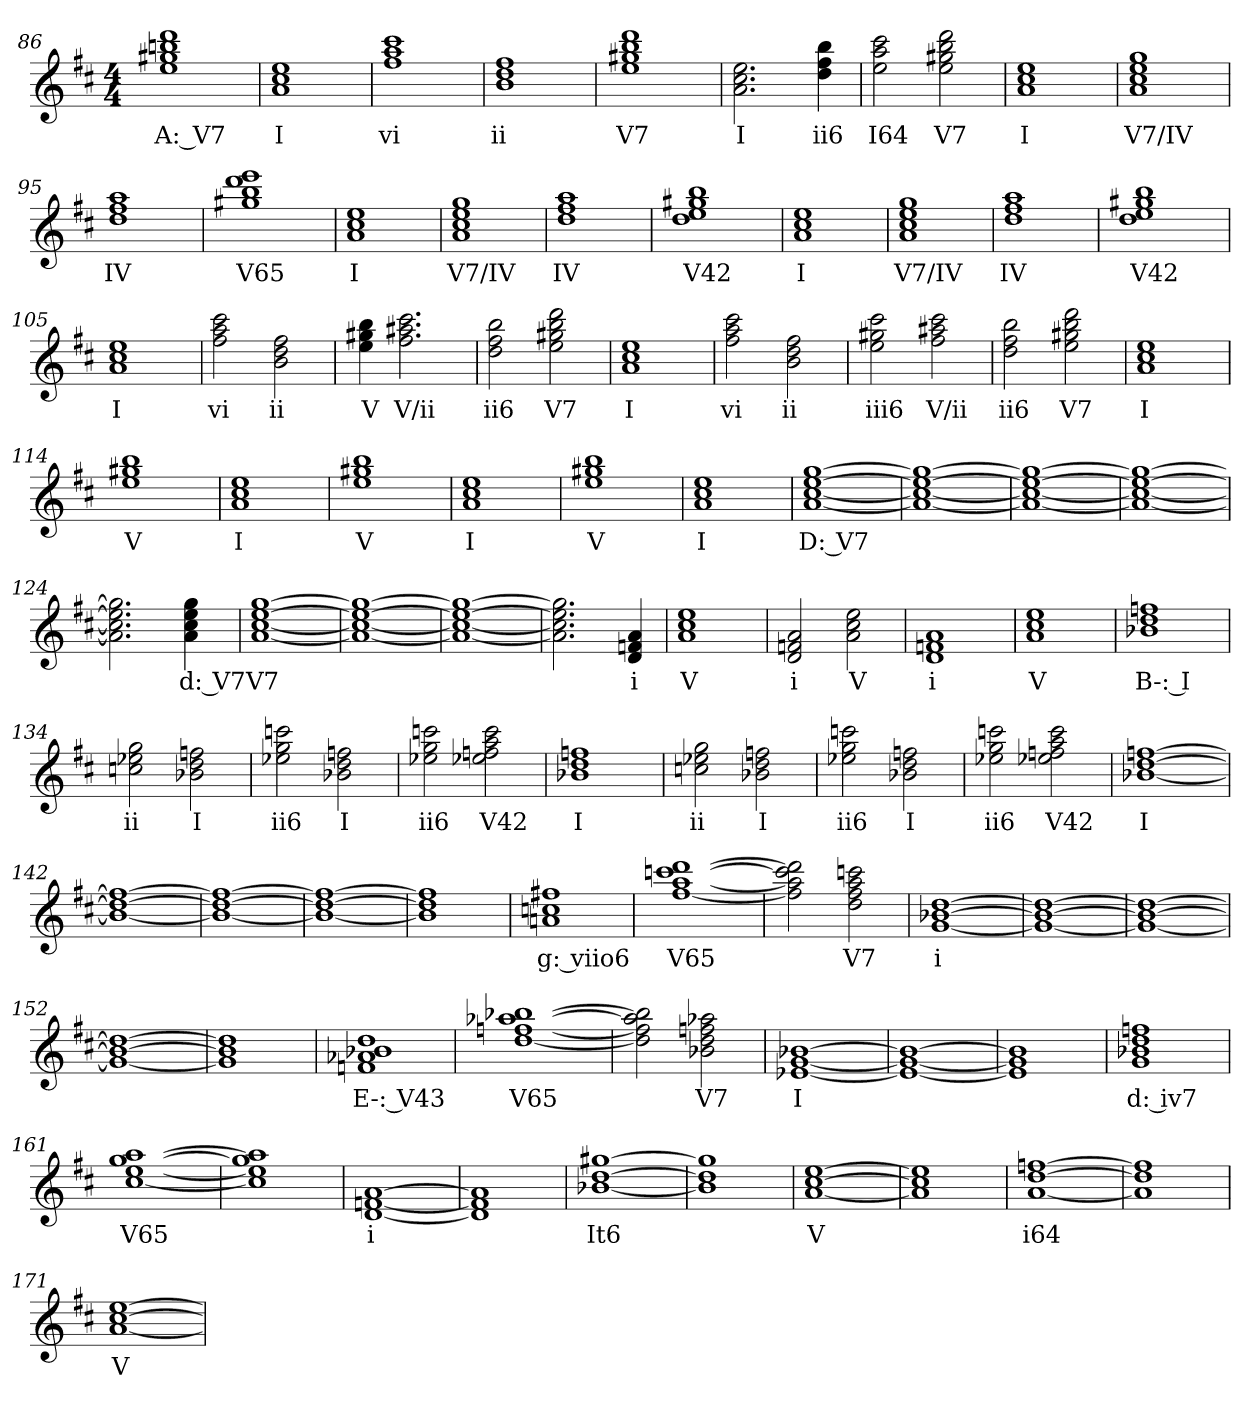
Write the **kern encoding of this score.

**kern	**text
*part1	*part1
*staff1	*staff1
*k[f#c#]	*
*D:	*
*M4/4	*
=86	=86
1ee 1gg#X 1bbn 1ddd	A: V7
=87	=87
1a 1cc# 1ee	I
=88	=88
1ff# 1aa 1ccc#	vi
=89	=89
1b 1dd 1ff#	ii
=90	=90
1ee 1gg#X 1bb 1ddd	V7
=91	=91
2.a 2.cc# 2.ee	I
4dd 4ff# 4bb	ii6
=92	=92
2ee 2aa 2ccc#	I64
2ee 2gg#X 2bb 2ddd	V7
=93	=93
1a 1cc# 1ee	I
=94	=94
1a 1cc# 1ee 1gg	V7/IV
=95	=95
1dd 1ff# 1aa	IV
=96	=96
1gg#X 1bb 1ddd 1eee	V65
=97	=97
1a 1cc# 1ee	I
=98	=98
1a 1cc# 1ee 1gg	V7/IV
=99	=99
1dd 1ff# 1aa	IV
=100	=100
1dd 1ee 1gg#X 1bb	V42
=101	=101
1a 1cc# 1ee	I
=102	=102
1a 1cc# 1ee 1gg	V7/IV
=103	=103
1dd 1ff# 1aa	IV
=104	=104
1dd 1ee 1gg#X 1bb	V42
=105	=105
1a 1cc# 1ee	I
=106	=106
2ff# 2aa 2ccc#	vi
2b 2dd 2ff#	ii
=107	=107
4ee 4gg#X 4bb	V
2.ff# 2.aa#X 2.ccc#	V/ii
=108	=108
2dd 2ff# 2bb	ii6
2ee 2gg#X 2bb 2ddd	V7
=109	=109
1a 1cc# 1ee	I
=110	=110
2ff# 2aa 2ccc#	vi
2b 2dd 2ff#	ii
=111	=111
2ee 2gg#X 2ccc#	iii6
2ff# 2aa#X 2ccc#	V/ii
=112	=112
2dd 2ff# 2bb	ii6
2ee 2gg#X 2bb 2ddd	V7
=113	=113
1a 1cc# 1ee	I
=114	=114
1ee 1gg#X 1bb	V
=115	=115
1a 1cc# 1ee	I
=116	=116
1ee 1gg#X 1bb	V
=117	=117
1a 1cc# 1ee	I
=118	=118
1ee 1gg#X 1bb	V
=119	=119
1a 1cc# 1ee	I
=120	=120
[1a [1cc# [1ee [1gg	D: V7
=121	=121
1a_ 1cc#_ 1ee_ 1gg_	.
=122	=122
1a_ 1cc#_ 1ee_ 1gg_	.
=123	=123
1a_ 1cc#_ 1ee_ 1gg_	.
=124	=124
2.a] 2.cc#] 2.ee] 2.gg]	.
4a 4cc# 4ee 4gg	d: V7
=125	=125
[1a [1cc# [1ee [1gg	V7
=126	=126
1a_ 1cc#_ 1ee_ 1gg_	.
=127	=127
1a_ 1cc#_ 1ee_ 1gg_	.
=128	=128
2.a] 2.cc#] 2.ee] 2.gg]	.
4d 4fn 4a	i
=129	=129
1a 1cc# 1ee	V
=130	=130
2d 2fn 2a	i
2a 2cc# 2ee	V
=131	=131
1d 1fn 1a	i
=132	=132
1a 1cc# 1ee	V
=133	=133
1b-X 1dd 1ffn	B-: I
=134	=134
2ccn 2ee-X 2gg	ii
2b-X 2dd 2ffn	I
=135	=135
2ee-X 2gg 2cccn	ii6
2b-X 2dd 2ffn	I
=136	=136
2ee-X 2gg 2cccn	ii6
2ee-X 2ffn 2aa 2ccc	V42
=137	=137
1b-X 1dd 1ffn	I
=138	=138
2ccn 2ee-X 2gg	ii
2b-X 2dd 2ffn	I
=139	=139
2ee-X 2gg 2cccn	ii6
2b-X 2dd 2ffn	I
=140	=140
2ee-X 2gg 2cccn	ii6
2ee-X 2ffn 2aa 2ccc	V42
=141	=141
[1b-X [1dd [1ffn	I
=142	=142
1b-_ 1dd_ 1ff_	.
=143	=143
1b-_ 1dd_ 1ff_	.
=144	=144
1b-_ 1dd_ 1ff_	.
=145	=145
1b-] 1dd] 1ff]	.
=146	=146
1an 1ccn 1ff#X	g: viio6
=147	=147
[1ff# [1aa [1cccn [1ddd	V65
=148	=148
2ff#] 2aa] 2ccc] 2ddd]	.
2dd 2ff# 2aa 2cccn	V7
=149	=149
[1g [1b-X [1dd	i
=150	=150
1g_ 1b-_ 1dd_	.
=151	=151
1g_ 1b-_ 1dd_	.
=152	=152
1g_ 1b-_ 1dd_	.
=153	=153
1g] 1b-] 1dd]	.
=154	=154
1fn 1a-X 1b-X 1dd	E-: V43
=155	=155
[1dd [1ffn [1aa-X [1bb-X	V65
=156	=156
2dd] 2ff] 2aa-] 2bb-]	.
2b-X 2dd 2ffn 2aa-X	V7
=157	=157
[1e-X [1g [1b-X	I
=158	=158
1e-_ 1g_ 1b-_	.
=159	=159
1e-] 1g] 1b-]	.
=160	=160
1g 1b-X 1dd 1ffn	d: iv7
=161	=161
[1cc# [1ee [1gg [1aa	V65
=162	=162
1cc#] 1ee] 1gg] 1aa]	.
=163	=163
[1d [1fn [1a	i
=164	=164
1d] 1f] 1a]	.
=165	=165
[1b-X [1dd [1gg#X	It6
=166	=166
1b-] 1dd] 1gg#]	.
=167	=167
[1a [1cc# [1ee	V
=168	=168
1a] 1cc#] 1ee]	.
=169	=169
[1a [1dd [1ffn	i64
=170	=170
1a] 1dd] 1ff]	.
=171	=171
[1a [1cc# [1ee	V
=	=
*-	*-
